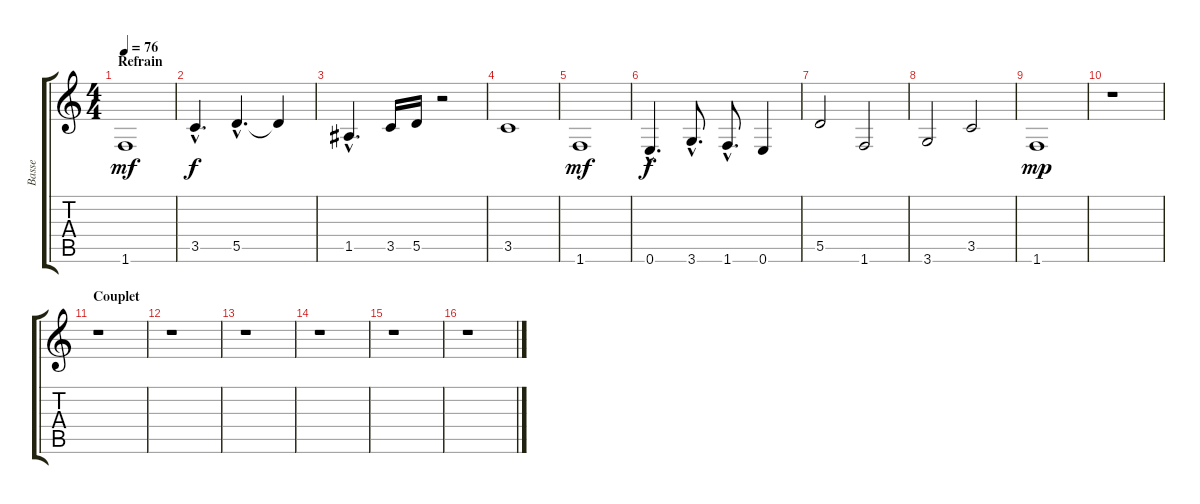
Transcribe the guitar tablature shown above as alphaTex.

\track ("Basse" "Basse") {instrument electricbassfinger}
\staff {score tabs}
\tuning (E4 B3 G3 D3 A2 E2) {hide}
\ts (4 4)
\section ("" "Refrain")
\tempo 76
\clef g2
\ks c
1.6.1{dy mf} |
3.5{hac}.4{d dy f} 5.5{hac}.4{d} 5.5{t}.4 |
1.5{hac}.4{d} 3.5.16 5.5.16 r.2 |
3.5.1 |
1.6.1{dy mf} |
0.6{hac}.4{d dy f} 3.6{hac}.8{d} 1.6{hac}.8{d} 0.6.4 |
5.5.2 1.6.2 |
3.6.2 3.5.2 |
1.6.1{dy mp} |
r.1 |
\section ("" "Couplet")
r.1 |
r.1 |
r.1 |
r.1 |
r.1 |
r.1
